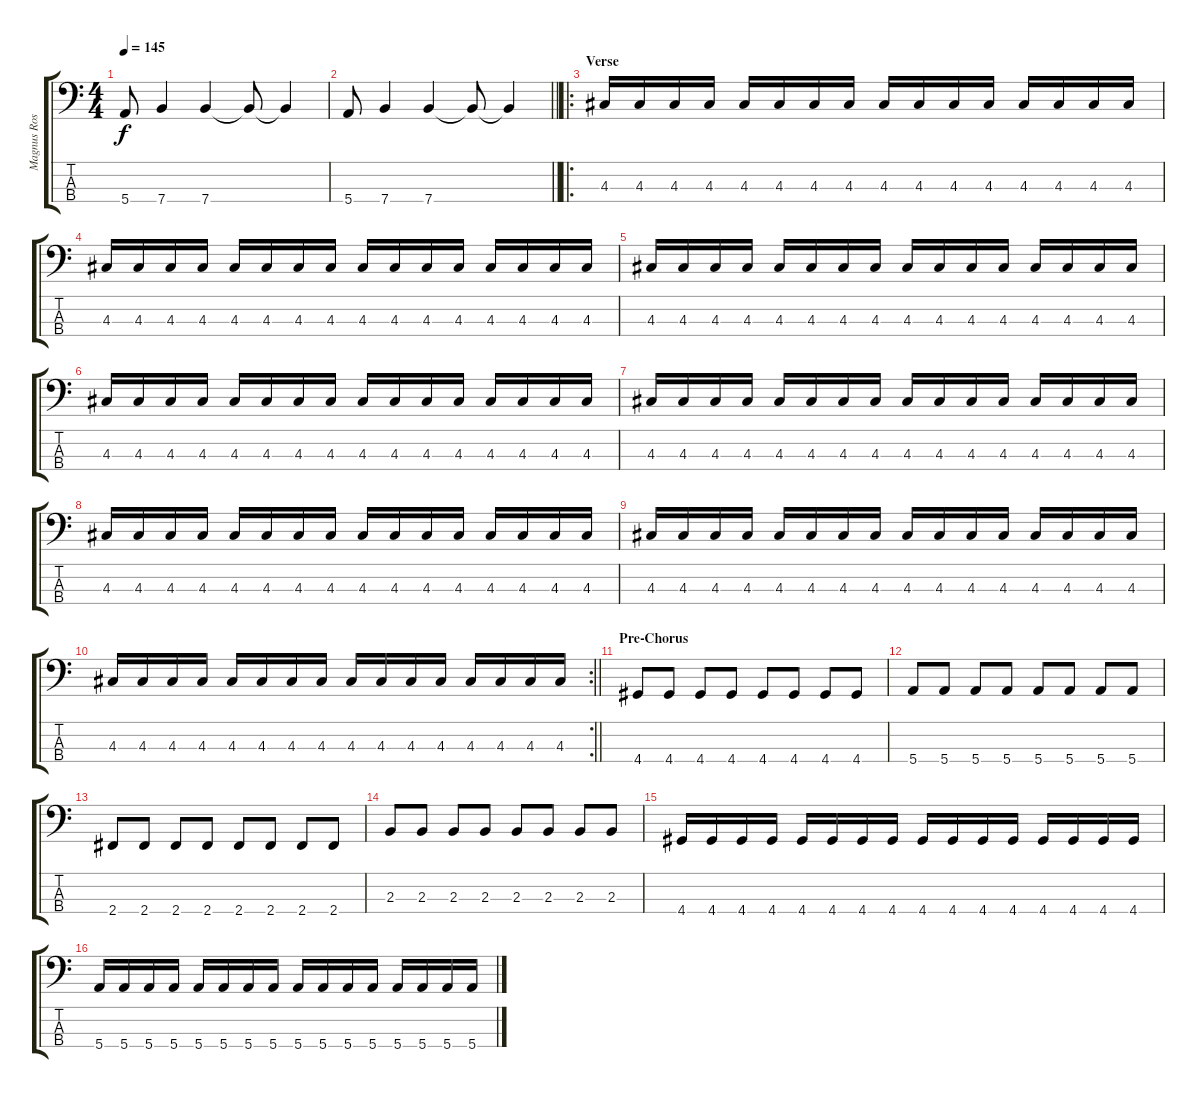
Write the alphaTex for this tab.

\track ("Magnus Rosén (Bass)" "Magnus Ros") {instrument electricbassfinger}
\staff {score tabs}
\tuning (G2 D2 A1 E1) {hide}
\ts (4 4)
\tempo 145
\clef f4
\ks c
5.4.8{dy f} 7.4.4 7.4.4 7.4{t}.8 7.4{t}.4 |
\barLineRight lightlight
5.4.8 7.4.4 7.4.4 7.4{t}.8 7.4{t}.4 |
\ro
\section ("" "Verse")
4.3.16 4.3.16 4.3.16 4.3.16 4.3.16 4.3.16 4.3.16 4.3.16 4.3.16 4.3.16 4.3.16 4.3.16 4.3.16 4.3.16 4.3.16 4.3.16 |
4.3.16 4.3.16 4.3.16 4.3.16 4.3.16 4.3.16 4.3.16 4.3.16 4.3.16 4.3.16 4.3.16 4.3.16 4.3.16 4.3.16 4.3.16 4.3.16 |
4.3.16 4.3.16 4.3.16 4.3.16 4.3.16 4.3.16 4.3.16 4.3.16 4.3.16 4.3.16 4.3.16 4.3.16 4.3.16 4.3.16 4.3.16 4.3.16 |
4.3.16 4.3.16 4.3.16 4.3.16 4.3.16 4.3.16 4.3.16 4.3.16 4.3.16 4.3.16 4.3.16 4.3.16 4.3.16 4.3.16 4.3.16 4.3.16 |
4.3.16 4.3.16 4.3.16 4.3.16 4.3.16 4.3.16 4.3.16 4.3.16 4.3.16 4.3.16 4.3.16 4.3.16 4.3.16 4.3.16 4.3.16 4.3.16 |
4.3.16 4.3.16 4.3.16 4.3.16 4.3.16 4.3.16 4.3.16 4.3.16 4.3.16 4.3.16 4.3.16 4.3.16 4.3.16 4.3.16 4.3.16 4.3.16 |
4.3.16 4.3.16 4.3.16 4.3.16 4.3.16 4.3.16 4.3.16 4.3.16 4.3.16 4.3.16 4.3.16 4.3.16 4.3.16 4.3.16 4.3.16 4.3.16 |
\rc 2
\barLineRight lightlight
4.3.16 4.3.16 4.3.16 4.3.16 4.3.16 4.3.16 4.3.16 4.3.16 4.3.16 4.3.16 4.3.16 4.3.16 4.3.16 4.3.16 4.3.16 4.3.16 |
\section ("" "Pre-Chorus")
4.4.8 4.4.8 4.4.8 4.4.8 4.4.8 4.4.8 4.4.8 4.4.8 |
5.4.8 5.4.8 5.4.8 5.4.8 5.4.8 5.4.8 5.4.8 5.4.8 |
2.4.8 2.4.8 2.4.8 2.4.8 2.4.8 2.4.8 2.4.8 2.4.8 |
2.3.8 2.3.8 2.3.8 2.3.8 2.3.8 2.3.8 2.3.8 2.3.8 |
4.4.16 4.4.16 4.4.16 4.4.16 4.4.16 4.4.16 4.4.16 4.4.16 4.4.16 4.4.16 4.4.16 4.4.16 4.4.16 4.4.16 4.4.16 4.4.16 |
5.4.16 5.4.16 5.4.16 5.4.16 5.4.16 5.4.16 5.4.16 5.4.16 5.4.16 5.4.16 5.4.16 5.4.16 5.4.16 5.4.16 5.4.16 5.4.16
